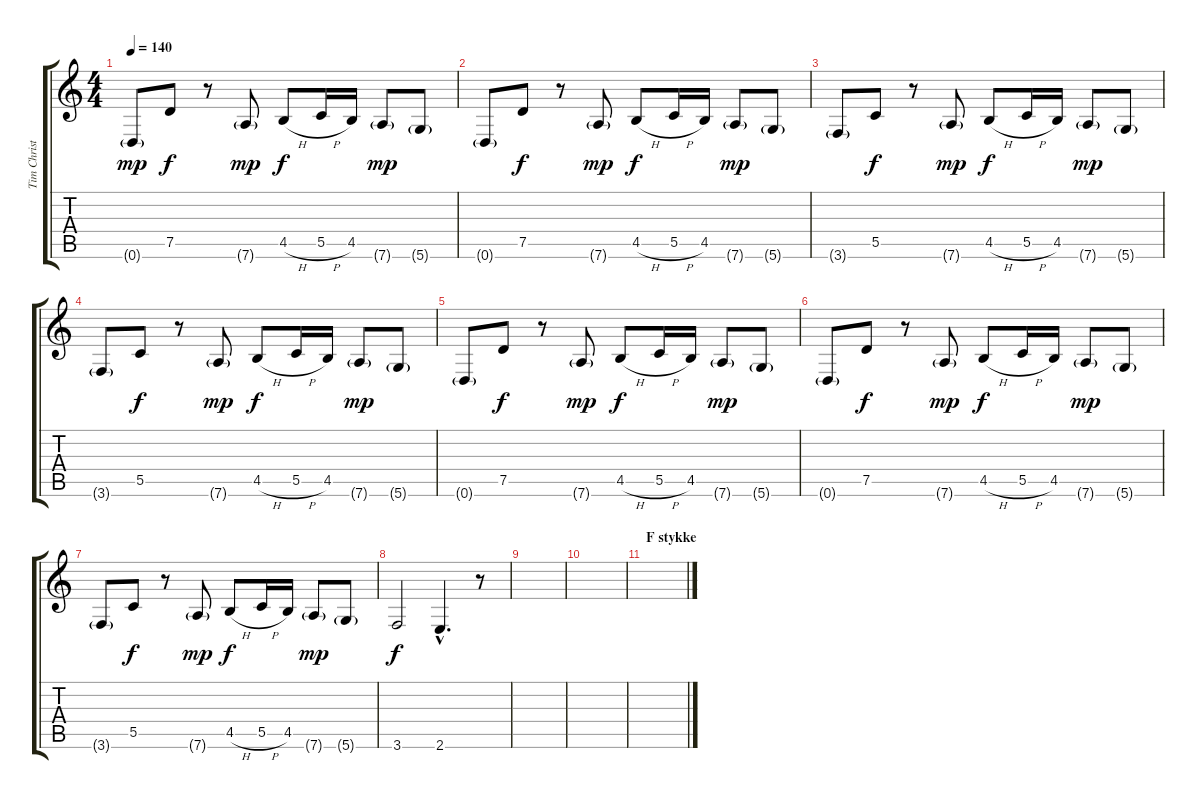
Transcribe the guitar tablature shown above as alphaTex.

\track ("Tim Christensen (Guitar 1)" "Tim Christ") {instrument distortionguitar}
\staff {score tabs}
\tuning (D4 A3 F3 C3 G2 D2) {hide}
\ts (4 4)
\tempo 140
\clef g2
\ks c
0.6{g}.8{dy mp} 7.5.8{dy f} r.8 7.6{g}.8{dy mp} 4.5{h}.8{dy f} 5.5{h}.16 4.5.16 7.6{g}.8{dy mp} 5.6{g}.8 |
0.6{g}.8 7.5.8{dy f} r.8 7.6{g}.8{dy mp} 4.5{h}.8{dy f} 5.5{h}.16 4.5.16 7.6{g}.8{dy mp} 5.6{g}.8 |
3.6{g}.8 5.5.8{dy f} r.8 7.6{g}.8{dy mp} 4.5{h}.8{dy f} 5.5{h}.16 4.5.16 7.6{g}.8{dy mp} 5.6{g}.8 |
3.6{g}.8 5.5.8{dy f} r.8 7.6{g}.8{dy mp} 4.5{h}.8{dy f} 5.5{h}.16 4.5.16 7.6{g}.8{dy mp} 5.6{g}.8 |
0.6{g}.8 7.5.8{dy f} r.8 7.6{g}.8{dy mp} 4.5{h}.8{dy f} 5.5{h}.16 4.5.16 7.6{g}.8{dy mp} 5.6{g}.8 |
0.6{g}.8 7.5.8{dy f} r.8 7.6{g}.8{dy mp} 4.5{h}.8{dy f} 5.5{h}.16 4.5.16 7.6{g}.8{dy mp} 5.6{g}.8 |
3.6{g}.8 5.5.8{dy f} r.8 7.6{g}.8{dy mp} 4.5{h}.8{dy f} 5.5{h}.16 4.5.16 7.6{g}.8{dy mp} 5.6{g}.8 |
3.6.2{dy f} 2.6{hac}.4{d} r.8 |
|
|
\section ("" "F stykke")
